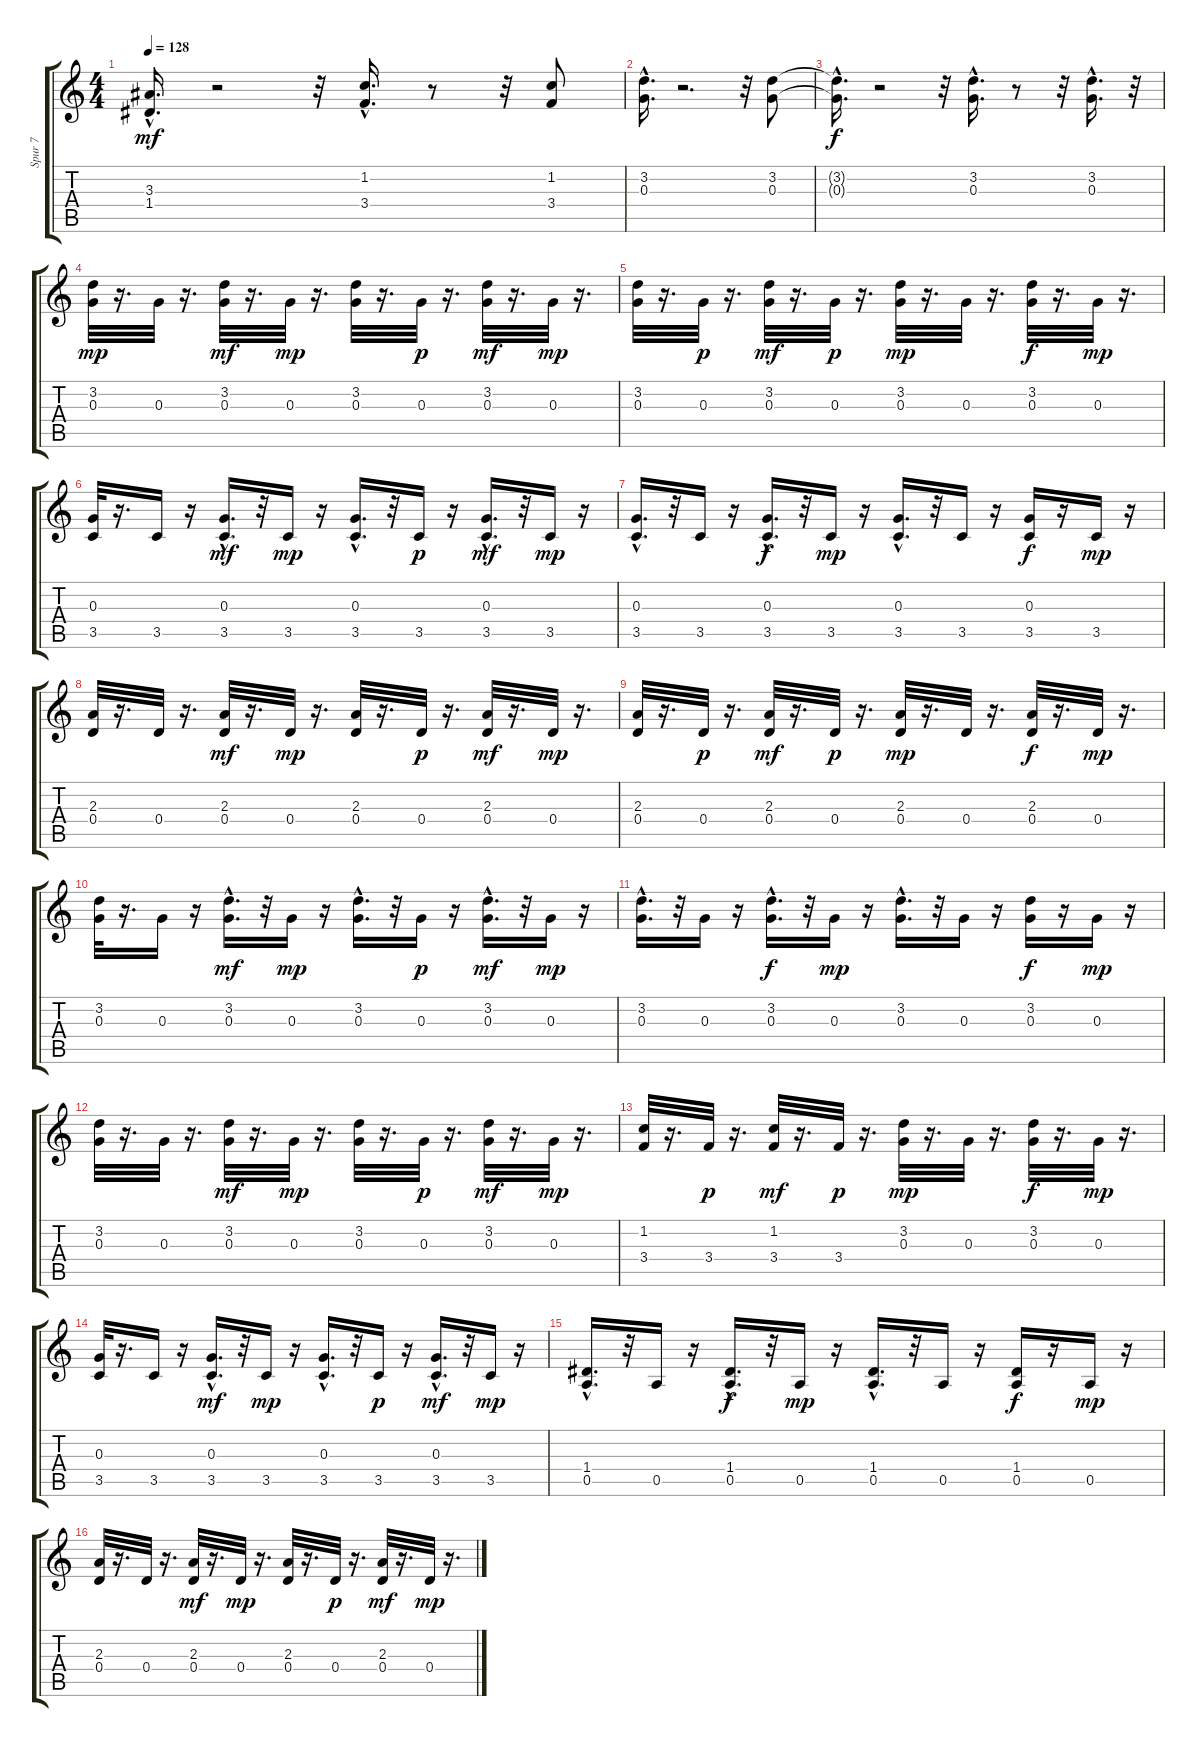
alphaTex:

\track ("Spur 7" "Spur 7") {instrument distortionguitar}
\staff {score tabs}
\tuning (E4 B3 G3 D3 A2 E2) {hide}
\ts (4 4)
\tempo 128
\clef g2
\ks c
(3.3{hac} 1.4{hac}).16{d dy mf} r.2 r.32 (1.2{hac} 3.4{hac}).16{d} r.8 r.32 (1.2 3.4).8 |
(3.2{hac} 0.3{hac}).16{d} r.2{d} r.32 (3.2 0.3).8 |
(3.2{hac t} 0.3{hac t}).16{d dy f} r.2 r.32 (3.2{hac} 0.3{hac}).16{d} r.8 r.32 (3.2{hac} 0.3).16{d} r.32 |
(3.2 0.3).32{dy mp balance 6 instrument distortionguitar} r.16{d} 0.3.32 r.16{d} (3.2 0.3).32{dy mf} r.16{d} 0.3.32{dy mp} r.16{d} (3.2 0.3).32 r.16{d} 0.3.32{dy p} r.16{d} (3.2 0.3).32{dy mf} r.16{d} 0.3.32{dy mp} r.16{d} |
(3.2 0.3).32 r.16{d} 0.3.32{dy p} r.16{d} (3.2 0.3).32{dy mf} r.16{d} 0.3.32{dy p} r.16{d} (3.2 0.3).32{dy mp} r.16{d} 0.3.32 r.16{d} (3.2 0.3).32{dy f} r.16{d} 0.3.32{dy mp} r.16{d} |
(0.3 3.5).32 r.16{d} 3.5.16 r.16 (0.3{hac} 3.5{hac}).16{d dy mf} r.32 3.5.16{dy mp} r.16 (0.3{hac} 3.5{hac}).16{d} r.32 3.5.16{dy p} r.16 (0.3 3.5{hac}).16{d dy mf} r.32 3.5.16{dy mp} r.16 |
(0.3 3.5{hac}).16{d} r.32 3.5.16 r.16 (0.3{hac} 3.5{hac}).16{d dy f} r.32 3.5.16{dy mp} r.16 (0.3{hac} 3.5{hac}).16{d} r.32 3.5.16 r.16 (0.3 3.5).16{dy f} r.16 3.5.16{dy mp} r.16 |
(2.3 0.4).32 r.16{d} 0.4.32 r.16{d} (2.3 0.4).32{dy mf} r.16{d} 0.4.32{dy mp} r.16{d} (2.3 0.4).32 r.16{d} 0.4.32{dy p} r.16{d} (2.3 0.4).32{dy mf} r.16{d} 0.4.32{dy mp} r.16{d} |
(2.3 0.4).32 r.16{d} 0.4.32{dy p} r.16{d} (2.3 0.4).32{dy mf} r.16{d} 0.4.32{dy p} r.16{d} (2.3 0.4).32{dy mp} r.16{d} 0.4.32 r.16{d} (2.3 0.4).32{dy f} r.16{d} 0.4.32{dy mp} r.16{d} |
(3.2 0.3).32 r.16{d} 0.3.16 r.16 (3.2{hac} 0.3{hac}).16{d dy mf} r.32 0.3.16{dy mp} r.16 (3.2{hac} 0.3{hac}).16{d} r.32 0.3.16{dy p} r.16 (3.2 0.3{hac}).16{d dy mf} r.32 0.3.16{dy mp} r.16 |
(3.2 0.3{hac}).16{d} r.32 0.3.16 r.16 (3.2{hac} 0.3{hac}).16{d dy f} r.32 0.3.16{dy mp} r.16 (3.2{hac} 0.3{hac}).16{d} r.32 0.3.16 r.16 (3.2 0.3).16{dy f} r.16 0.3.16{dy mp} r.16 |
(3.2 0.3).32 r.16{d} 0.3.32 r.16{d} (3.2 0.3).32{dy mf} r.16{d} 0.3.32{dy mp} r.16{d} (3.2 0.3).32 r.16{d} 0.3.32{dy p} r.16{d} (3.2 0.3).32{dy mf} r.16{d} 0.3.32{dy mp} r.16{d} |
(1.2 3.4).32 r.16{d} 3.4.32{dy p} r.16{d} (1.2 3.4).32{dy mf} r.16{d} 3.4.32{dy p} r.16{d} (3.2 0.3).32{dy mp} r.16{d} 0.3.32 r.16{d} (3.2 0.3).32{dy f} r.16{d} 0.3.32{dy mp} r.16{d} |
(0.3 3.5).32 r.16{d} 3.5.16 r.16 (0.3{hac} 3.5{hac}).16{d dy mf} r.32 3.5.16{dy mp} r.16 (0.3{hac} 3.5{hac}).16{d} r.32 3.5.16{dy p} r.16 (0.3 3.5{hac}).16{d dy mf} r.32 3.5.16{dy mp} r.16 |
(1.4 0.5{hac}).16{d} r.32 0.5.16 r.16 (1.4{hac} 0.5{hac}).16{d dy f} r.32 0.5.16{dy mp} r.16 (1.4{hac} 0.5{hac}).16{d} r.32 0.5.16 r.16 (1.4 0.5).16{dy f} r.16 0.5.16{dy mp} r.16 |
(2.3 0.4).32 r.16{d} 0.4.32 r.16{d} (2.3 0.4).32{dy mf} r.16{d} 0.4.32{dy mp} r.16{d} (2.3 0.4).32 r.16{d} 0.4.32{dy p} r.16{d} (2.3 0.4).32{dy mf} r.16{d} 0.4.32{dy mp} r.16{d}
